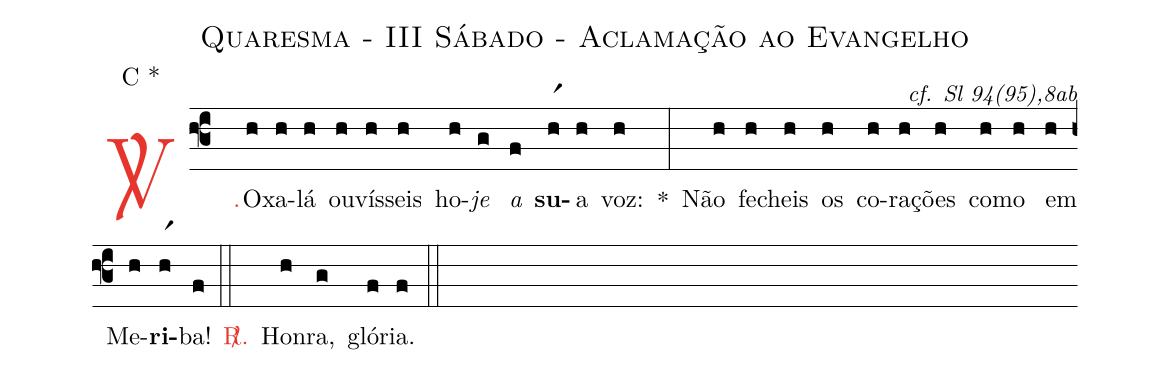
name: Quaresma - III Sábado - Aclamação ao Evangelho;
mode: C *;
commentary: cf. Sl 94(95),8ab;
%%
(f3)

<c><sp>V/</sp>.</c>() O(h)xa(h)lá(h) ou(h)vís(h)seis(h) ho(h)<i>je</i>(g) <i>a</i>(f) <b>su</b>(hr1)a(h) voz:(h) *(:)
Não(h) fe(h)cheis(h) os(h) co(h)ra(h)ções(h) co(h)mo(h) em(h) Me(h)<b>ri</b>(hr1)ba!(f)

(::)

<c><sp>R/</sp>.</c>() Hon(h)ra,(g) gló(f)ria.(f)

(::)
